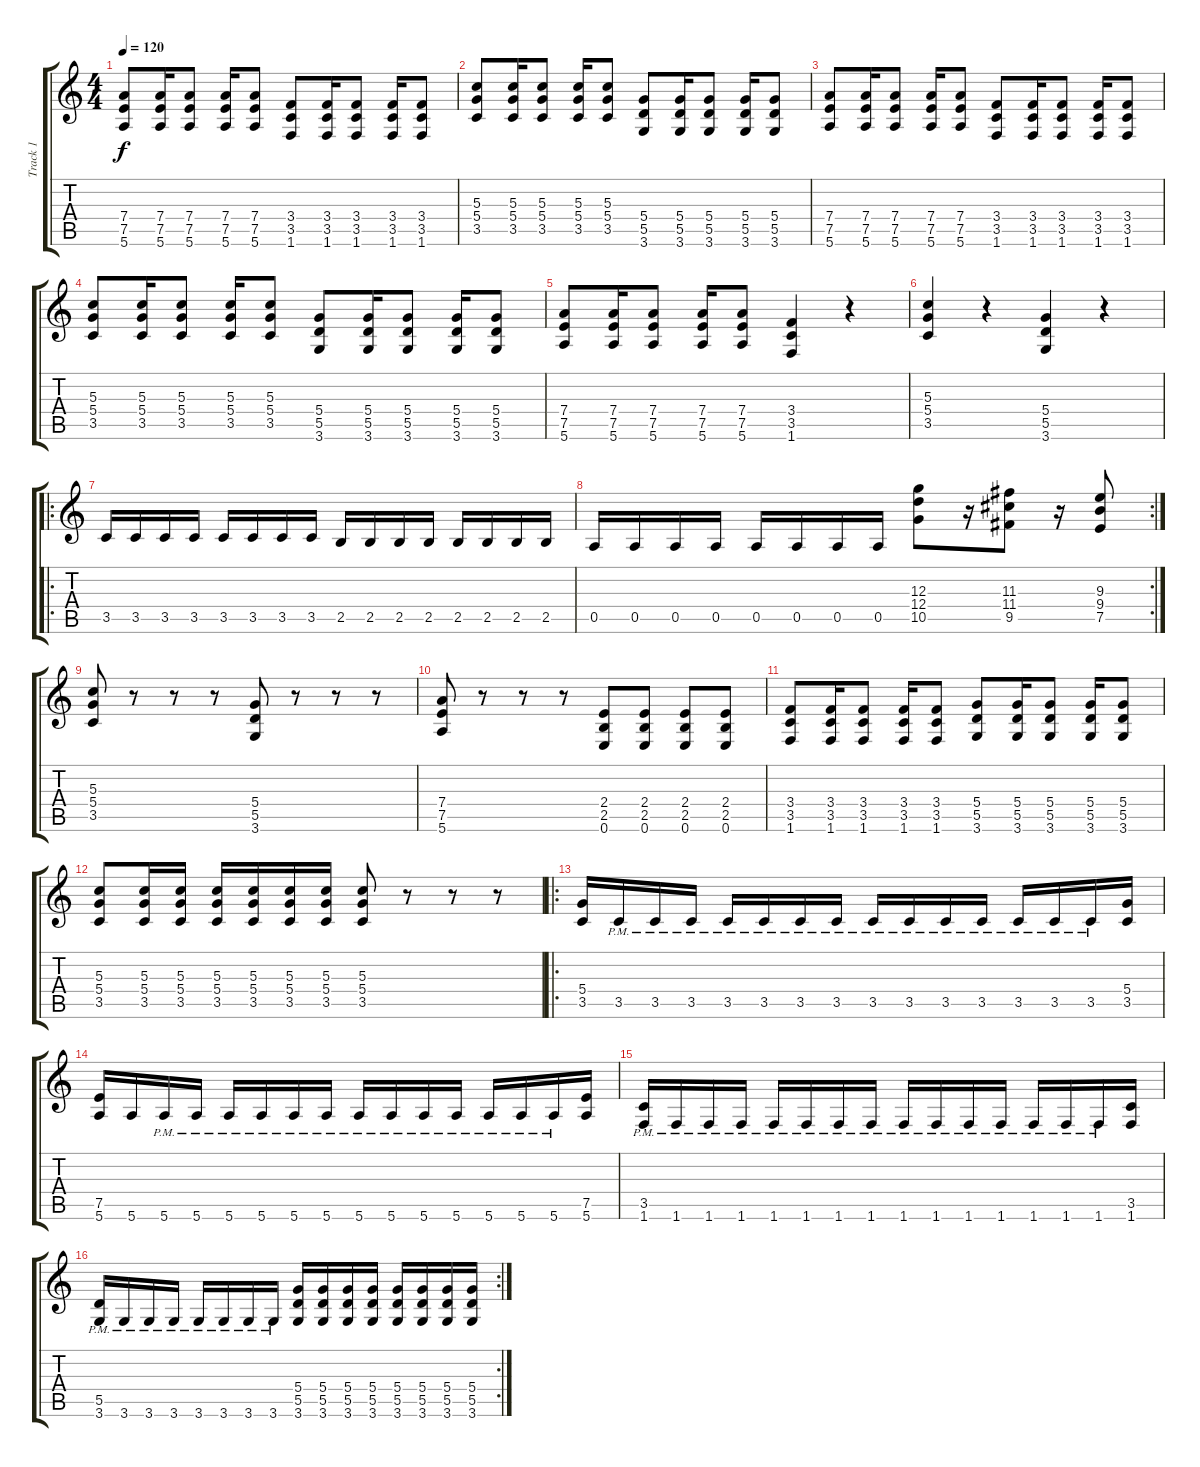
\track ("Track 1" "Track 1") {instrument overdrivenguitar}
\staff {score tabs}
\tuning (E4 B3 G3 D3 A2 E2) {hide}
\ts (4 4)
\tempo 120
\clef g2
\ks c
(7.4 7.5 5.6).8{dy f} (7.4 7.5 5.6).16 (7.4 7.5 5.6).8 (7.4 7.5 5.6).16 (7.4 7.5 5.6).8 (3.4 3.5 1.6).8 (3.4 3.5 1.6).16 (3.4 3.5 1.6).8 (3.4 3.5 1.6).16 (3.4 3.5 1.6).8 |
(5.3 5.4 3.5).8 (5.3 5.4 3.5).16 (5.3 5.4 3.5).8 (5.3 5.4 3.5).16 (5.3 5.4 3.5).8 (5.4 5.5 3.6).8 (5.4 5.5 3.6).16 (5.4 5.5 3.6).8 (5.4 5.5 3.6).16 (5.4 5.5 3.6).8 |
(7.4 7.5 5.6).8 (7.4 7.5 5.6).16 (7.4 7.5 5.6).8 (7.4 7.5 5.6).16 (7.4 7.5 5.6).8 (3.4 3.5 1.6).8 (3.4 3.5 1.6).16 (3.4 3.5 1.6).8 (3.4 3.5 1.6).16 (3.4 3.5 1.6).8 |
(5.3 5.4 3.5).8 (5.3 5.4 3.5).16 (5.3 5.4 3.5).8 (5.3 5.4 3.5).16 (5.3 5.4 3.5).8 (5.4 5.5 3.6).8 (5.4 5.5 3.6).16 (5.4 5.5 3.6).8 (5.4 5.5 3.6).16 (5.4 5.5 3.6).8 |
(7.4 7.5 5.6).8 (7.4 7.5 5.6).16 (7.4 7.5 5.6).8 (7.4 7.5 5.6).16 (7.4 7.5 5.6).8 (3.4 3.5 1.6).4 r.4 |
(5.3 5.4 3.5).4 r.4 (5.4 5.5 3.6).4 r.4 |
\ro
3.5.16 3.5.16 3.5.16 3.5.16 3.5.16 3.5.16 3.5.16 3.5.16 2.5.16 2.5.16 2.5.16 2.5.16 2.5.16 2.5.16 2.5.16 2.5.16 |
\rc 2
0.5.16 0.5.16 0.5.16 0.5.16 0.5.16 0.5.16 0.5.16 0.5.16 (12.3 12.4 10.5).8 r.16 (11.3 11.4 9.5).8 r.16 (9.3 9.4 7.5).8 |
(5.3 5.4 3.5).8 r.8 r.8 r.8 (5.4 5.5 3.6).8 r.8 r.8 r.8 |
(7.4 7.5 5.6).8 r.8 r.8 r.8 (2.4 2.5 0.6).8 (2.4 2.5 0.6).8 (2.4 2.5 0.6).8 (2.4 2.5 0.6).8 |
(3.4 3.5 1.6).8 (3.4 3.5 1.6).16 (3.4 3.5 1.6).8 (3.4 3.5 1.6).16 (3.4 3.5 1.6).8 (5.4 5.5 3.6).8 (5.4 5.5 3.6).16 (5.4 5.5 3.6).8 (5.4 5.5 3.6).16 (5.4 5.5 3.6).8 |
(5.3 5.4 3.5).8 (5.3 5.4 3.5).16 (5.3 5.4 3.5).16 (5.3 5.4 3.5).16 (5.3 5.4 3.5).16 (5.3 5.4 3.5).16 (5.3 5.4 3.5).16 (5.3 5.4 3.5).8 r.8 r.8 r.8 |
\ro
(5.4 3.5).16 3.5{pm}.16 3.5{pm}.16 3.5{pm}.16 3.5{pm}.16 3.5{pm}.16 3.5{pm}.16 3.5{pm}.16 3.5{pm}.16 3.5{pm}.16 3.5{pm}.16 3.5{pm}.16 3.5{pm}.16 3.5{pm}.16 3.5{pm}.16 (5.4 3.5).16 |
(7.5 5.6).16 5.6.16 5.6{pm}.16 5.6{pm}.16 5.6{pm}.16 5.6{pm}.16 5.6{pm}.16 5.6{pm}.16 5.6{pm}.16 5.6{pm}.16 5.6{pm}.16 5.6{pm}.16 5.6{pm}.16 5.6{pm}.16 5.6{pm}.16 (7.5 5.6).16 |
(3.5 1.6{pm}).16 1.6{pm}.16 1.6{pm}.16 1.6{pm}.16 1.6{pm}.16 1.6{pm}.16 1.6{pm}.16 1.6{pm}.16 1.6{pm}.16 1.6{pm}.16 1.6{pm}.16 1.6{pm}.16 1.6{pm}.16 1.6{pm}.16 1.6{pm}.16 (3.5 1.6).16 |
\rc 2
(5.5 3.6{pm}).16 3.6{pm}.16 3.6{pm}.16 3.6{pm}.16 3.6{pm}.16 3.6{pm}.16 3.6{pm}.16 3.6{pm}.16 (5.4 5.5 3.6).16 (5.4 5.5 3.6).16 (5.4 5.5 3.6).16 (5.4 5.5 3.6).16 (5.4 5.5 3.6).16 (5.4 5.5 3.6).16 (5.4 5.5 3.6).16 (5.4 5.5 3.6).16
